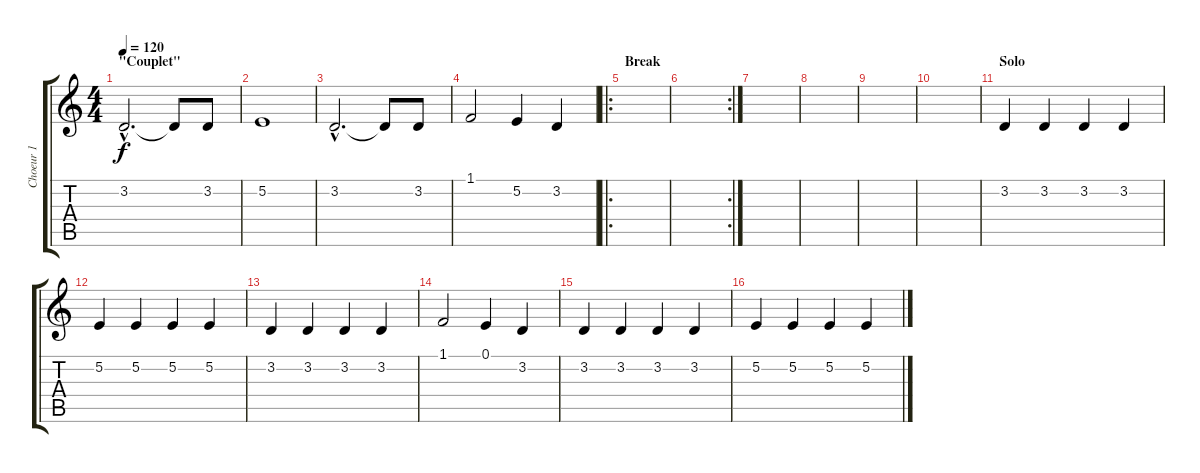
\track ("Choeur 1" "Choeur 1") {instrument choiraahs}
\staff {score tabs}
\tuning (E4 B3 G3 D3 A2 E2) {hide}
\ts (4 4)
\section ("" "\"Couplet\"")
\tempo 120
\clef g2
\ks c
3.2{hac}.2{d dy f} 3.2{t}.8 3.2.8 |
5.2.1 |
3.2{hac}.2{d} 3.2{t}.8 3.2.8 |
1.1.2 5.2.4 3.2.4 |
\ro
\section ("" "Break")
|
\rc 2
|
|
|
|
|
\section ("" "Solo")
3.2.4{volume 9} 3.2.4 3.2.4 3.2.4 |
5.2.4 5.2.4 5.2.4 5.2.4 |
3.2.4 3.2.4 3.2.4 3.2.4 |
1.1.2 0.1.4 3.2.4 |
3.2.4{volume 9} 3.2.4 3.2.4 3.2.4 |
5.2.4 5.2.4 5.2.4 5.2.4
